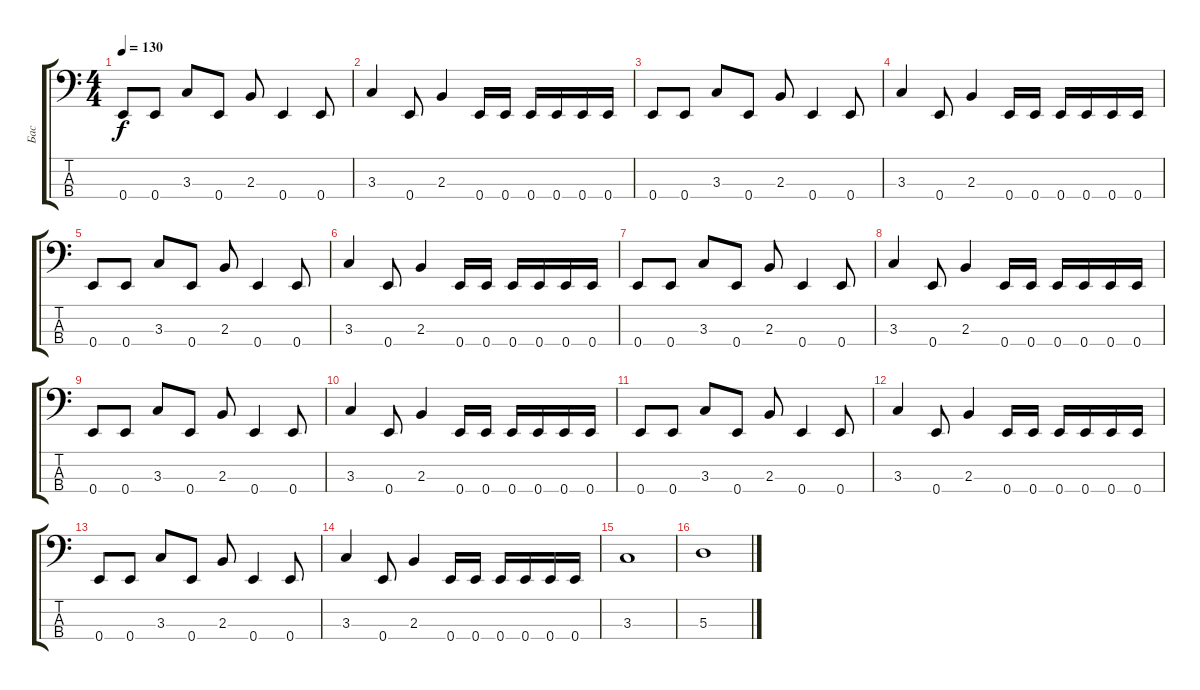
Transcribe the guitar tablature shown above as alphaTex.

\track ("Бас" "Бас") {instrument electricbassfinger}
\staff {score tabs}
\tuning (G2 D2 A1 E1) {hide}
\ts (4 4)
\tempo 130
\clef f4
\ks c
0.4.8{dy f} 0.4.8 3.3.8 0.4.8 2.3.8 0.4.4 0.4.8 |
3.3.4 0.4.8 2.3.4 0.4.16 0.4.16 0.4.16 0.4.16 0.4.16 0.4.16 |
0.4.8 0.4.8 3.3.8 0.4.8 2.3.8 0.4.4 0.4.8 |
3.3.4 0.4.8 2.3.4 0.4.16 0.4.16 0.4.16 0.4.16 0.4.16 0.4.16 |
0.4.8 0.4.8 3.3.8 0.4.8 2.3.8 0.4.4 0.4.8 |
3.3.4 0.4.8 2.3.4 0.4.16 0.4.16 0.4.16 0.4.16 0.4.16 0.4.16 |
0.4.8 0.4.8 3.3.8 0.4.8 2.3.8 0.4.4 0.4.8 |
3.3.4 0.4.8 2.3.4 0.4.16 0.4.16 0.4.16 0.4.16 0.4.16 0.4.16 |
0.4.8 0.4.8 3.3.8 0.4.8 2.3.8 0.4.4 0.4.8 |
3.3.4 0.4.8 2.3.4 0.4.16 0.4.16 0.4.16 0.4.16 0.4.16 0.4.16 |
0.4.8 0.4.8 3.3.8 0.4.8 2.3.8 0.4.4 0.4.8 |
3.3.4 0.4.8 2.3.4 0.4.16 0.4.16 0.4.16 0.4.16 0.4.16 0.4.16 |
0.4.8 0.4.8 3.3.8 0.4.8 2.3.8 0.4.4 0.4.8 |
3.3.4 0.4.8 2.3.4 0.4.16 0.4.16 0.4.16 0.4.16 0.4.16 0.4.16 |
3.3.1 |
5.3.1
